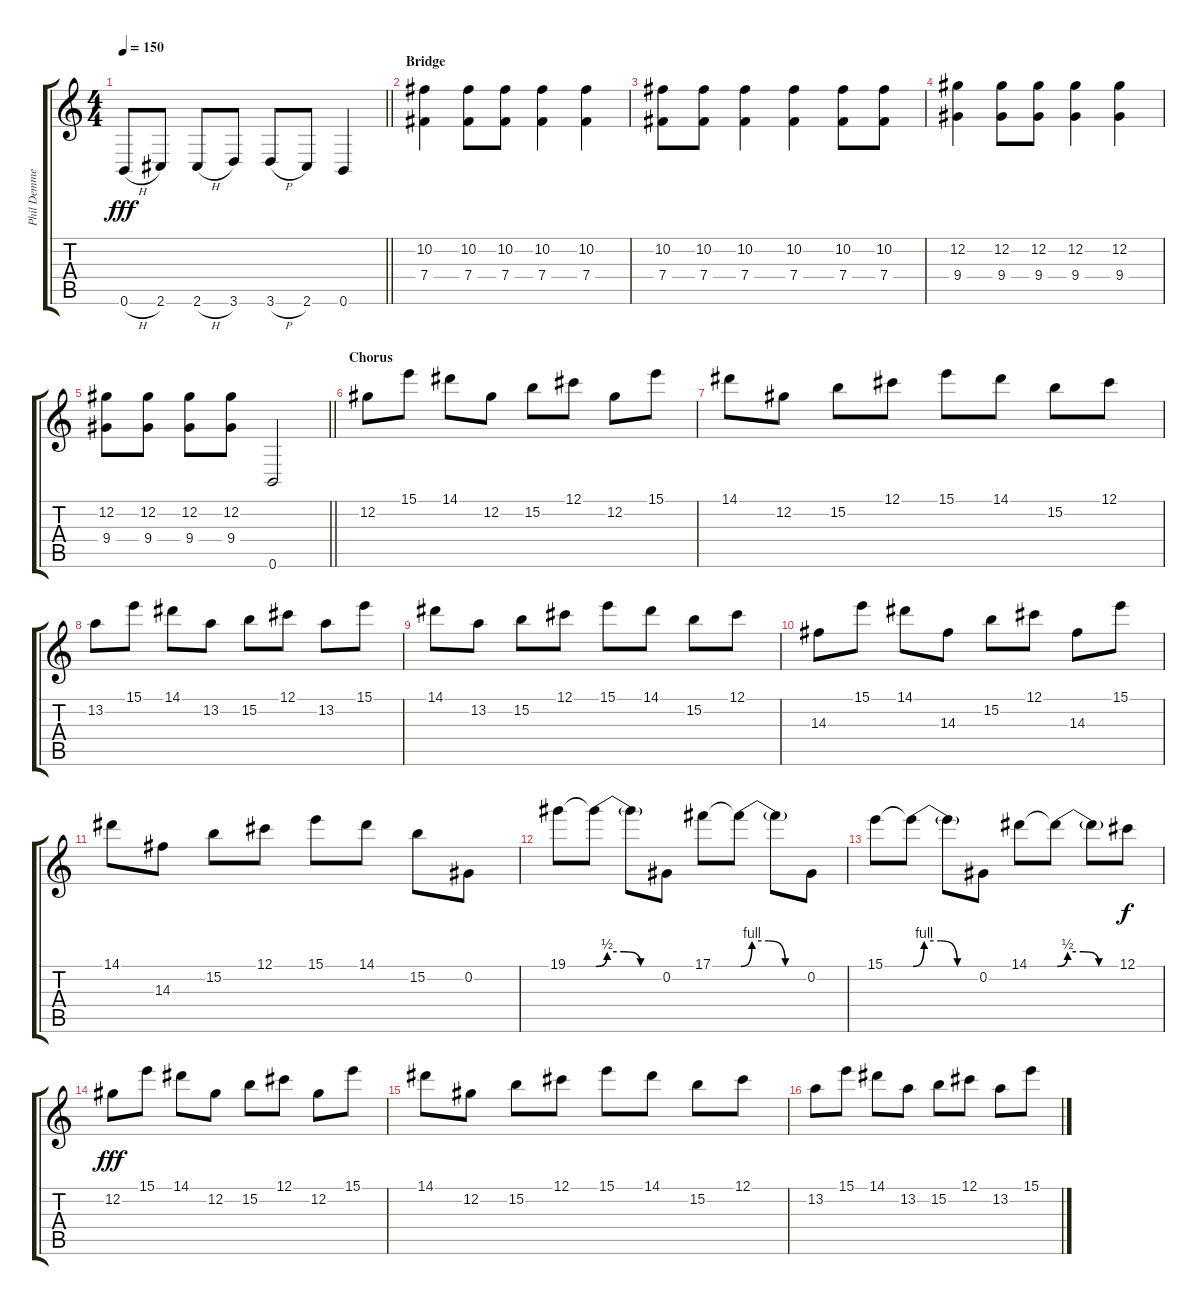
\track ("Phil Demmel" "Phil Demme") {instrument distortionguitar}
\staff {score tabs}
\tuning (Db4 Ab3 E3 B2 Gb2 B1) {hide}
\ts (4 4)
\tempo 150
\clef g2
\barLineRight lightlight
\ks c
0.6{h}.8{dy fff} 2.6.8 2.6{h}.8 3.6.8 3.6{h}.8 2.6.8 0.6.4 |
\section ("" "Bridge")
(10.2 7.4).4 (10.2 7.4).8 (10.2 7.4).8 (10.2 7.4).4 (10.2 7.4).4 |
(10.2 7.4).8 (10.2 7.4).8 (10.2 7.4).4 (10.2 7.4).4 (10.2 7.4).8 (10.2 7.4).8 |
(12.2 9.4).4 (12.2 9.4).8 (12.2 9.4).8 (12.2 9.4).4 (12.2 9.4).4 |
\barLineRight lightlight
(12.2 9.4).8 (12.2 9.4).8 (12.2 9.4).8 (12.2 9.4).8 0.6.2 |
\section ("" "Chorus")
12.2.8 15.1.8 14.1.8 12.2.8 15.2.8 12.1.8 12.2.8 15.1.8 |
14.1.8 12.2.8 15.2.8 12.1.8 15.1.8 14.1.8 15.2.8 12.1.8 |
13.2.8 15.1.8 14.1.8 13.2.8 15.2.8 12.1.8 13.2.8 15.1.8 |
14.1.8 13.2.8 15.2.8 12.1.8 15.1.8 14.1.8 15.2.8 12.1.8 |
14.3.8 15.1.8 14.1.8 14.3.8 15.2.8 12.1.8 14.3.8 15.1.8 |
14.1.8 14.3.8 15.2.8 12.1.8 15.1.8 14.1.8 15.2.8 0.2.8 |
19.1.8 19.1{be (custom 0 0 10 2 25 2 40 0 60 0) t}.8 19.1{t}.8 0.2.8 17.1.8 17.1{be (custom 0 0 10 4 25 4 40 0 60 0) t}.8 17.1{t}.8 0.2.8 |
15.1.8 15.1{be (custom 0 0 10 4 25 4 40 0 60 0) t}.8 15.1{t}.8 0.2.8 14.1.8 14.1{be (custom 0 0 10 2 25 2 40 0 60 0) t}.8 14.1{t}.8 12.1.8{dy f} |
12.2.8{dy fff} 15.1.8 14.1.8 12.2.8 15.2.8 12.1.8 12.2.8 15.1.8 |
14.1.8 12.2.8 15.2.8 12.1.8 15.1.8 14.1.8 15.2.8 12.1.8 |
13.2.8 15.1.8 14.1.8 13.2.8 15.2.8 12.1.8 13.2.8 15.1.8
